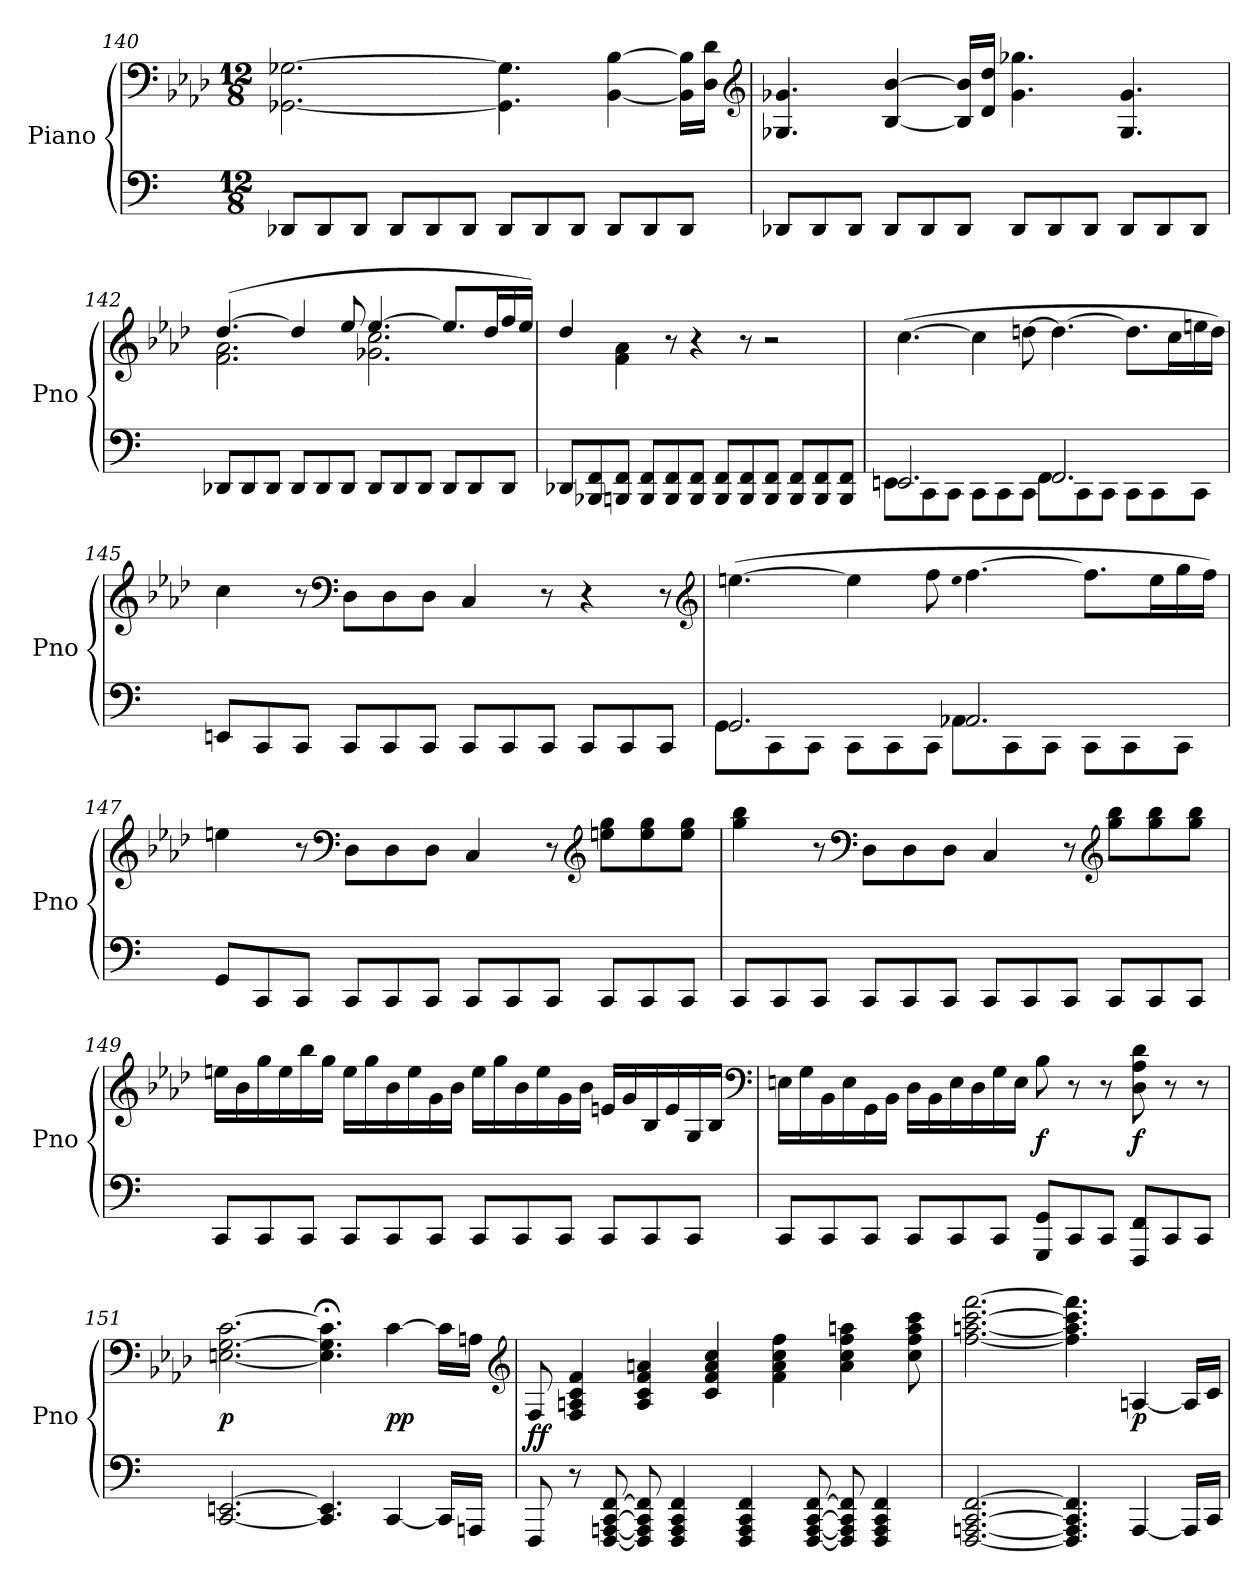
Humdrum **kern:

**kern	**kern	**dynam
*part1	*part1	*part1
*staff2	*staff1	*staff1/2
*I"Piano	*	*
*I'Pno	*	*
*clefF4	*clefF4	*
*k[]	*k[b-e-a-d-]	*
*M12/8	*M12/8	*
=140	=140	=140
8DD-/L	[2.GG-X\ [2.G-X\	.
8DD-/	.	.
8DD-/J	.	.
8DD-/L	.	.
8DD-/	.	.
8DD-/J	.	.
8DD-/L	4.GG-]\ 4.G-]\	.
8DD-/	.	.
8DD-/J	.	.
8DD-/L	[4BB-\ [4B-\	.
8DD-/	.	.
8DD-/J	16BB-]\ 16B-]\LL	.
.	16D-\ 16d-\JJ	.
*	*clefG2	*
=141	=141	=141
8DD-/L	4.G-X/ 4.g-X/	.
8DD-/	.	.
8DD-/J	.	.
8DD-/L	[4B-/ [4b-/	.
8DD-/	.	.
8DD-/J	16B-]/ 16b-]/LL	.
.	16d-/ 16dd-/JJ	.
8DD-/L	4.g-\ 4.gg-X\	.
8DD-/	.	.
8DD-/J	.	.
8DD-/L	4.G-/ 4.g-/	.
8DD-/	.	.
8DD-/J	.	.
=142	=142	=142
*	*^	*
8DD-/L	([4.dd-/	2.f\ 2.a-\	.
8DD-/	.	.	.
8DD-/J	.	.	.
8DD-/L	4dd-/]	.	.
8DD-/	.	.	.
8DD-/J	8ee-/	.	.
8DD-/L	[4.ee-/	2.g-X\ 2.cc\	.
8DD-/	.	.	.
8DD-/J	.	.	.
8DD-/L	8.ee-/L]	.	.
8DD-/	.	.	.
.	16dd-/L	.	.
8DD-/J	16ff/	.	.
.	16ee-/JJ)	.	.
*	*v	*v	*
=143	=143	=143
8DD-/L	4dd-/	.
8BBB-/ 8FF/	.	.
8BBBn/ 8FF/J	4f\ 4a-\	.
8BBB/ 8FF/L	.	.
8BBB/ 8FF/	8r	.
8BBB/ 8FF/J	4r	.
8BBB/ 8FF/L	.	.
8BBB/ 8FF/	8r	.
8BBB/ 8FF/J	2r	.
8BBB/ 8FF/L	.	.
8BBB/ 8FF/	.	.
8BBB/ 8FF/J	.	.
=144	=144	=144
*^	*	*
2.EE/	8EEn\L	([4.cc\	.
.	8CC\	.	.
.	8CC\J	.	.
.	8CC\L	4cc\]	.
.	8CC\	.	.
.	8CC\J	[8ddn\	.
2.FF/	8FF\L	4.dd\_	.
.	8CC\	.	.
.	8CC\J	.	.
.	8CC\L	8.dd\L]	.
.	8CC\	.	.
.	.	16cc\L	.
.	8CC\J	16een\	.
.	.	16dd\JJ)	.
*v	*v	*	*
=145	=145	=145
8EEn/L	4cc\	.
8CC/	.	.
8CC/J	8r	.
*	*clefF4	*
8CC/L	8D-\L	.
8CC/	8D-\	.
8CC/J	8D-\J	.
8CC/L	4C/	.
8CC/	.	.
8CC/J	8r	.
8CC/L	4r	.
8CC/	.	.
8CC/J	8r	.
*	*clefG2	*
=146	=146	=146
*^	*	*
2.GG/	8GG\L	([4.een\	.
.	8CC\	.	.
.	8CC\J	.	.
.	8CC\L	4ee\]	.
.	8CC\	.	.
.	8CC\J	8ff\	.
.	.	qee	.
2.AA-/	8AA-\L	[4.ff\	.
.	8CC\	.	.
.	8CC\J	.	.
.	8CC\L	8.ff\L]	.
.	8CC\	.	.
.	.	16ee\L	.
.	8CC\J	16gg\	.
.	.	16ff\JJ)	.
*v	*v	*	*
=147	=147	=147
8GG/L	4een\	.
8CC/	.	.
8CC/J	8r	.
*	*clefF4	*
8CC/L	8D-\L	.
8CC/	8D-\	.
8CC/J	8D-\J	.
8CC/L	4C/	.
8CC/	.	.
8CC/J	8r	.
*	*clefG2	*
8CC/L	8een\ 8gg\L	.
8CC/	8ee\ 8gg\	.
8CC/J	8ee\ 8gg\J	.
=148	=148	=148
8CC/L	4gg\ 4bb-\	.
8CC/	.	.
8CC/J	8r	.
*	*clefF4	*
8CC/L	8D-\L	.
8CC/	8D-\	.
8CC/J	8D-\J	.
8CC/L	4C/	.
8CC/	.	.
8CC/J	8r	.
*	*clefG2	*
8CC/L	8gg\ 8bb-\L	.
8CC/	8gg\ 8bb-\	.
8CC/J	8gg\ 8bb-\J	.
=149	=149	=149
8CC/L	16een\LL	.
.	16b-\	.
8CC/	16gg\	.
.	16ee\	.
8CC/J	16bb-\	.
.	16gg\JJ	.
8CC/L	16ee\LL	.
.	16gg\	.
8CC/	16b-\	.
.	16ee\	.
8CC/J	16g\	.
.	16b-\JJ	.
8CC/L	16ee\LL	.
.	16gg\	.
8CC/	16b-\	.
.	16ee\	.
8CC/J	16g\	.
.	16b-\JJ	.
8CC/L	16en/LL	.
.	16g/	.
8CC/	16B-/	.
.	16e/	.
8CC/J	16G/	.
.	16B-/JJ	.
*	*clefF4	*
=150	=150	=150
8CC/L	16En\LL	.
.	16G\	.
8CC/	16BB-\	.
.	16E\	.
8CC/J	16GG\	.
.	16BB-\JJ	.
8CC/L	16D-\LL	.
.	16BB-\	.
8CC/	16E\	.
.	16D-\	.
8CC/J	16G\	.
.	16E\JJ	.
8GGG/ 8GG/L	8B-\	f
8CC/	8r	.
8CC/J	8r	.
8FFF/ 8FF/L	8D-\ 8A-\ 8d-\	f
8CC/	8r	.
8CC/J	8r	.
=151	=151	=151
[2.CC/ [2.EEn/	[2.En\ [2.G\ [2.c\	p
4.CC]/ 4.EE]/	4.E];<\ 4.G];<\ 4.c];<\	.
[4CC/	[4c\	pp
16CC/LL]	16c\LL]	.
16AAAn/JJ	16An\JJ	.
*	*clefG2	*
=152	=152	=152
8FFF/	8F/	ff
8r	4F/ 4An/ 4c/ 4f/	.
[8FFF/ [8AAAn/ [8CC/ [8FF/	.	.
8FFF]/ 8AAA]/ 8CC]/ 8FF]/	4A/ 4c/ 4f/ 4an/	.
4FFF/ 4AAA/ 4CC/ 4FF/	.	.
.	4c/ 4f/ 4a/ 4cc/	.
4FFF/ 4AAA/ 4CC/ 4FF/	.	.
.	4f\ 4a\ 4cc\ 4ff\	.
[8FFF/ [8AAA/ [8CC/ [8FF/	.	.
8FFF]/ 8AAA]/ 8CC]/ 8FF]/	4a\ 4cc\ 4ff\ 4aan\	.
4FFF/ 4AAA/ 4CC/ 4FF/	.	.
.	8cc\ 8ff\ 8aa\ 8ccc\	.
=153	=153	=153
[2.FFF/ [2.AAAn/ [2.CC/ [2.FF/	[2.ff\ [2.aan\ [2.ccc\ [2.fff\	.
4.FFF]/ 4.AAA]/ 4.CC]/ 4.FF]/	4.ff]\ 4.aa]\ 4.ccc]\ 4.fff]\	.
[4AAA/	[4An/	p
16AAA/LL]	16A/LL]	.
16CC/JJ	16c/JJ	.
=	=	=
*-	*-	*-
